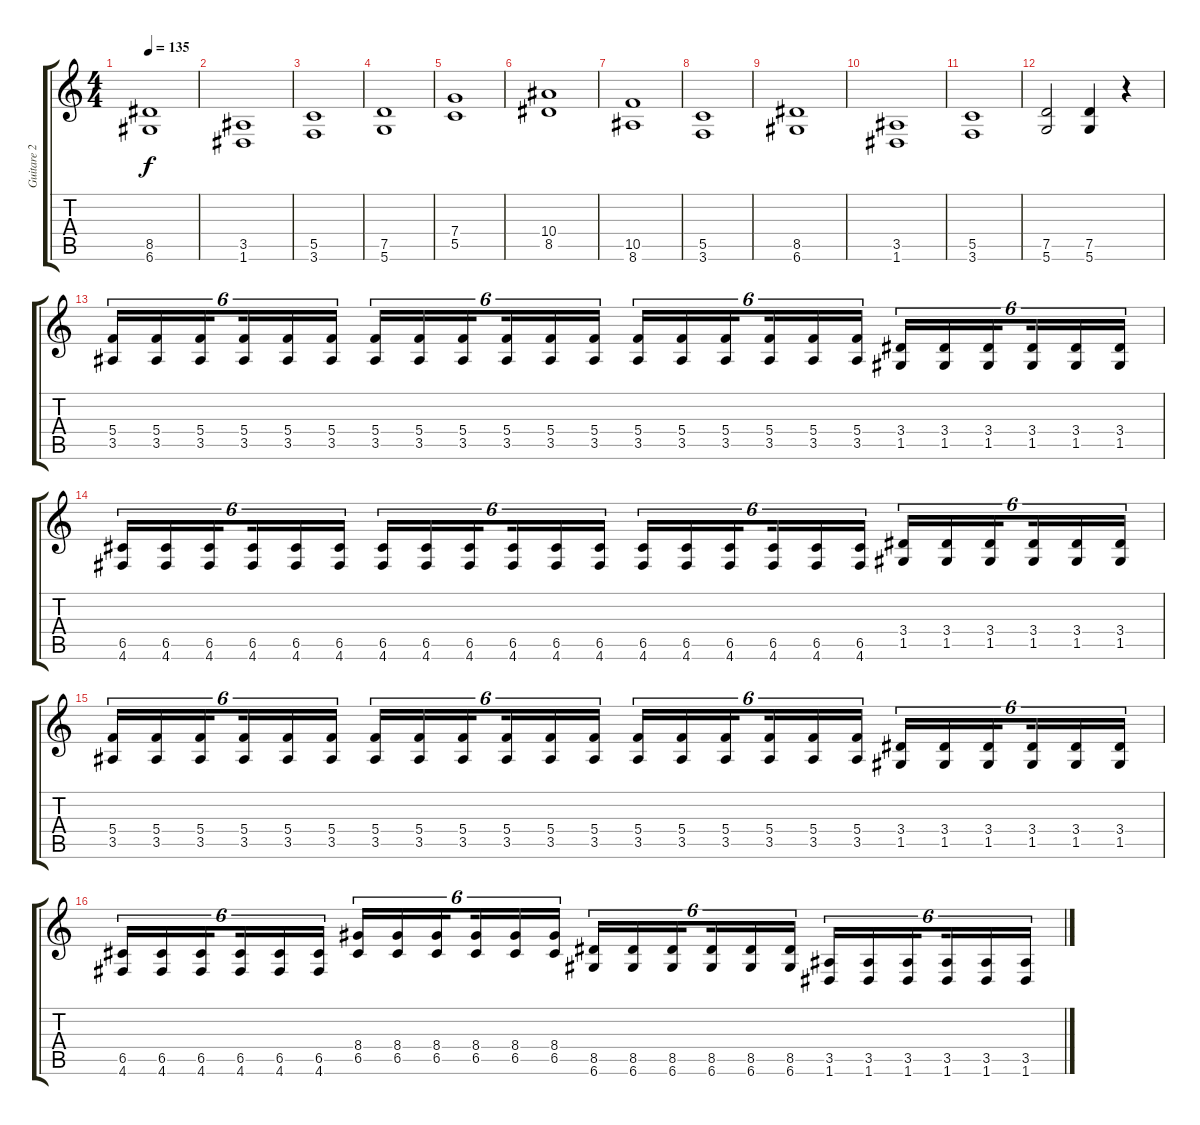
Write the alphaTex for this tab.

\track ("Guitare 2" "Guitare 2") {instrument distortionguitar}
\staff {score tabs}
\tuning (D4 A3 F3 C3 G2 D2) {hide}
\ts (4 4)
\tempo 135
\clef g2
\ks c
(8.5 6.6).1{dy f} |
(3.5 1.6).1 |
(5.5 3.6).1 |
(7.5 5.6).1 |
(7.4 5.5).1 |
(10.4 8.5).1 |
(10.5 8.6).1 |
(5.5 3.6).1 |
(8.5 6.6).1 |
(3.5 1.6).1 |
(5.5 3.6).1 |
(7.5 5.6).2 (7.5 5.6).4 r.4 |
(5.4 3.5).16{tu (6 4)} (5.4 3.5).16{tu (6 4)} (5.4 3.5).16{tu (6 4) beam splitsecondary} (5.4 3.5).16{tu (6 4)} (5.4 3.5).16{tu (6 4)} (5.4 3.5).16{tu (6 4)} (5.4 3.5).16{tu (6 4)} (5.4 3.5).16{tu (6 4)} (5.4 3.5).16{tu (6 4) beam splitsecondary} (5.4 3.5).16{tu (6 4)} (5.4 3.5).16{tu (6 4)} (5.4 3.5).16{tu (6 4)} (5.4 3.5).16{tu (6 4)} (5.4 3.5).16{tu (6 4)} (5.4 3.5).16{tu (6 4) beam splitsecondary} (5.4 3.5).16{tu (6 4)} (5.4 3.5).16{tu (6 4)} (5.4 3.5).16{tu (6 4)} (3.4 1.5).16{tu (6 4)} (3.4 1.5).16{tu (6 4)} (3.4 1.5).16{tu (6 4) beam splitsecondary} (3.4 1.5).16{tu (6 4)} (3.4 1.5).16{tu (6 4)} (3.4 1.5).16{tu (6 4)} |
(6.5 4.6).16{tu (6 4)} (6.5 4.6).16{tu (6 4)} (6.5 4.6).16{tu (6 4) beam splitsecondary} (6.5 4.6).16{tu (6 4)} (6.5 4.6).16{tu (6 4)} (6.5 4.6).16{tu (6 4)} (6.5 4.6).16{tu (6 4)} (6.5 4.6).16{tu (6 4)} (6.5 4.6).16{tu (6 4) beam splitsecondary} (6.5 4.6).16{tu (6 4)} (6.5 4.6).16{tu (6 4)} (6.5 4.6).16{tu (6 4)} (6.5 4.6).16{tu (6 4)} (6.5 4.6).16{tu (6 4)} (6.5 4.6).16{tu (6 4) beam splitsecondary} (6.5 4.6).16{tu (6 4)} (6.5 4.6).16{tu (6 4)} (6.5 4.6).16{tu (6 4)} (3.4 1.5).16{tu (6 4)} (3.4 1.5).16{tu (6 4)} (3.4 1.5).16{tu (6 4) beam splitsecondary} (3.4 1.5).16{tu (6 4)} (3.4 1.5).16{tu (6 4)} (3.4 1.5).16{tu (6 4)} |
(5.4 3.5).16{tu (6 4)} (5.4 3.5).16{tu (6 4)} (5.4 3.5).16{tu (6 4) beam splitsecondary} (5.4 3.5).16{tu (6 4)} (5.4 3.5).16{tu (6 4)} (5.4 3.5).16{tu (6 4)} (5.4 3.5).16{tu (6 4)} (5.4 3.5).16{tu (6 4)} (5.4 3.5).16{tu (6 4) beam splitsecondary} (5.4 3.5).16{tu (6 4)} (5.4 3.5).16{tu (6 4)} (5.4 3.5).16{tu (6 4)} (5.4 3.5).16{tu (6 4)} (5.4 3.5).16{tu (6 4)} (5.4 3.5).16{tu (6 4) beam splitsecondary} (5.4 3.5).16{tu (6 4)} (5.4 3.5).16{tu (6 4)} (5.4 3.5).16{tu (6 4)} (3.4 1.5).16{tu (6 4)} (3.4 1.5).16{tu (6 4)} (3.4 1.5).16{tu (6 4) beam splitsecondary} (3.4 1.5).16{tu (6 4)} (3.4 1.5).16{tu (6 4)} (3.4 1.5).16{tu (6 4)} |
(6.5 4.6).16{tu (6 4)} (6.5 4.6).16{tu (6 4)} (6.5 4.6).16{tu (6 4) beam splitsecondary} (6.5 4.6).16{tu (6 4)} (6.5 4.6).16{tu (6 4)} (6.5 4.6).16{tu (6 4)} (8.4 6.5).16{tu (6 4)} (8.4 6.5).16{tu (6 4)} (8.4 6.5).16{tu (6 4) beam splitsecondary} (8.4 6.5).16{tu (6 4)} (8.4 6.5).16{tu (6 4)} (8.4 6.5).16{tu (6 4)} (8.5 6.6).16{tu (6 4)} (8.5 6.6).16{tu (6 4)} (8.5 6.6).16{tu (6 4) beam splitsecondary} (8.5 6.6).16{tu (6 4)} (8.5 6.6).16{tu (6 4)} (8.5 6.6).16{tu (6 4)} (3.5 1.6).16{tu (6 4)} (3.5 1.6).16{tu (6 4)} (3.5 1.6).16{tu (6 4) beam splitsecondary} (3.5 1.6).16{tu (6 4)} (3.5 1.6).16{tu (6 4)} (3.5 1.6).16{tu (6 4)}
